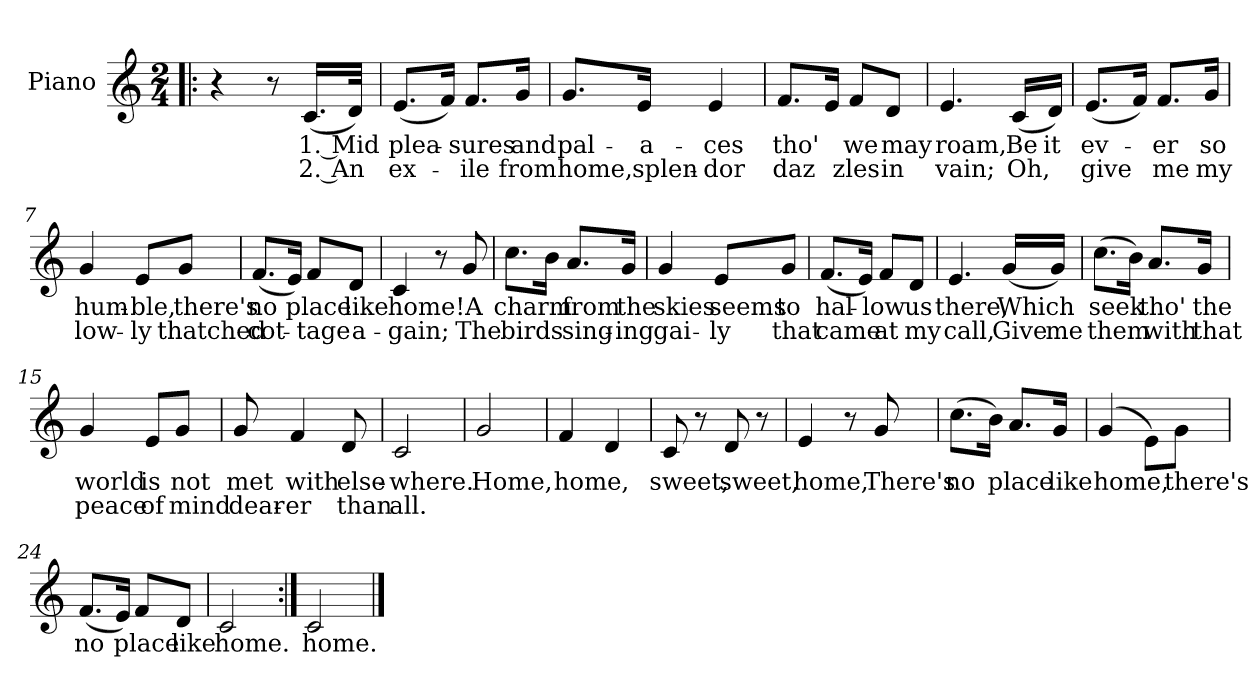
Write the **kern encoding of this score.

**kern	**text	**text
*part1	*part1	*part1
*staff1	*staff1	*staff1
*I"Piano	*	*
*I'Pno.	*	*
*clefG2	*	*
*k[]	*	*
*C:	*	*
*M2/4	*	*
=1!|:	=1!|:	=1!|:
4r	.	.
8r	.	.
(16.c/LL	1. Mid	2. An
32d/JJk)	.	.
=2	=2	=2
(8.e/L	plea-	ex-
16f/Jk)	.	.
8.f/L	-sures	-ile
16g/Jk	and	from
=3	=3	=3
8.g/L	pal-	home,
16e/Jk	-a-	splen-
4e/	-ces	-dor
=4	=4	=4
8.f/L	tho'	daz
16e/Jk	.	.
8f/L	we	zles
8d/J	may	in
!!LO:LB:g=z
=5	=5	=5
4.e/	roam,	vain;
(16c/LL	Be	Oh,
16d/JJ)	it	.
=6	=6	=6
(8.e/L	ev-	give
16f/Jk)	.	.
8.f/L	-er	me
16g/Jk	so	my
=7	=7	=7
4g/	hum-	low-
8e/L	-ble,	-ly
8g/J	there's	thatched
=8	=8	=8
(8.f/L	no	cot-
16e/Jk)	.	.
8f/L	place	-tage
8d/J	like	a-
!!LO:LB:g=z
=9	=9	=9
4c/	home!	-gain;
8r	.	.
8g/	A	The
=10	=10	=10
8.cc\L	charm	birds
16b\Jk	.	.
8.a/L	from	sing-
16g/Jk	the	-ing
=11	=11	=11
4g/	skies	gai-
8e/L	seems	ly
8g/J	to	that
=12	=12	=12
(8.f/L	hal-	came
16e/Jk)	.	.
8f/L	-low	at
8d/J	us	my
!!LO:LB:g=z
=13	=13	=13
4.e/	there,	call,
(16g/LL	Which	Give
16g/JJ)	.	me
=14	=14	=14
(8.cc\L	seek	them
16b\Jk)	.	.
8.a/L	tho'	with
16g/Jk	the	that
=15	=15	=15
4g/	world	peace
8e/L	is	of
8g/J	not	mind
=16	=16	=16
8g/	met	dear-
4f/	with	-er
8d/	else-	than
!!LO:LB:g=z
=17	=17	=17
2c/	-where.	all.
=18	=18	=18
2g/	Home,	.
=19	=19	=19
4f/	home,	.
4d/	.	.
=20	=20	=20
8c/	sweet,	.
8r	.	.
8d/	sweet,	.
8r	.	.
=21	=21	=21
4e/	home,	.
8r	.	.
8g/	There's	.
!!LO:LB:g=z
=22	=22	=22
(8.cc\L	no	.
16b\Jk)	.	.
8.a/L	place	.
16g/Jk	like	.
=23	=23	=23
(4g/	home,	.
8e\L)	.	.
8g\J	there's	.
=24	=24	=24
(8.f/L	no	.
16e/Jk)	.	.
8f/L	place	.
8d/J	like	.
=25	=25	=25
2c/	home.	.
=26:|!	=26:|!	=26:|!
2c/	home.	.
==	==	==
*-	*-	*-
